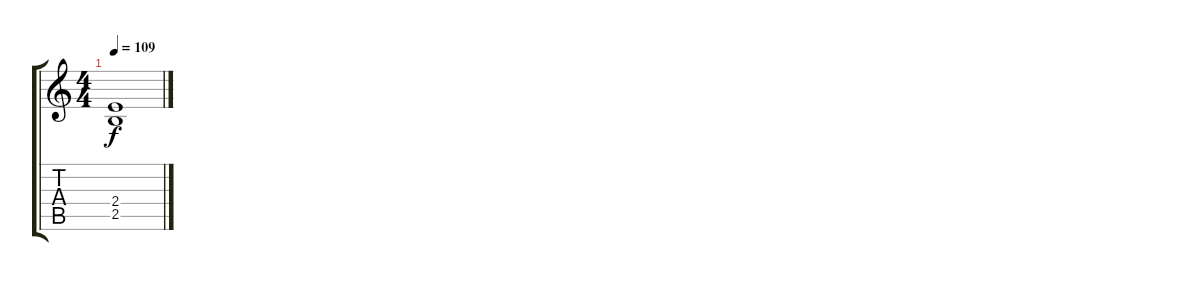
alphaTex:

\track "" {instrument overdrivenguitar}
\staff {score tabs}
\tuning (E4 B3 G3 D3 A2 E2) {hide}
\ts (4 4)
\tempo 109
\clef g2
\ks c
(2.4{t} 2.5{t}).1{dy f}
